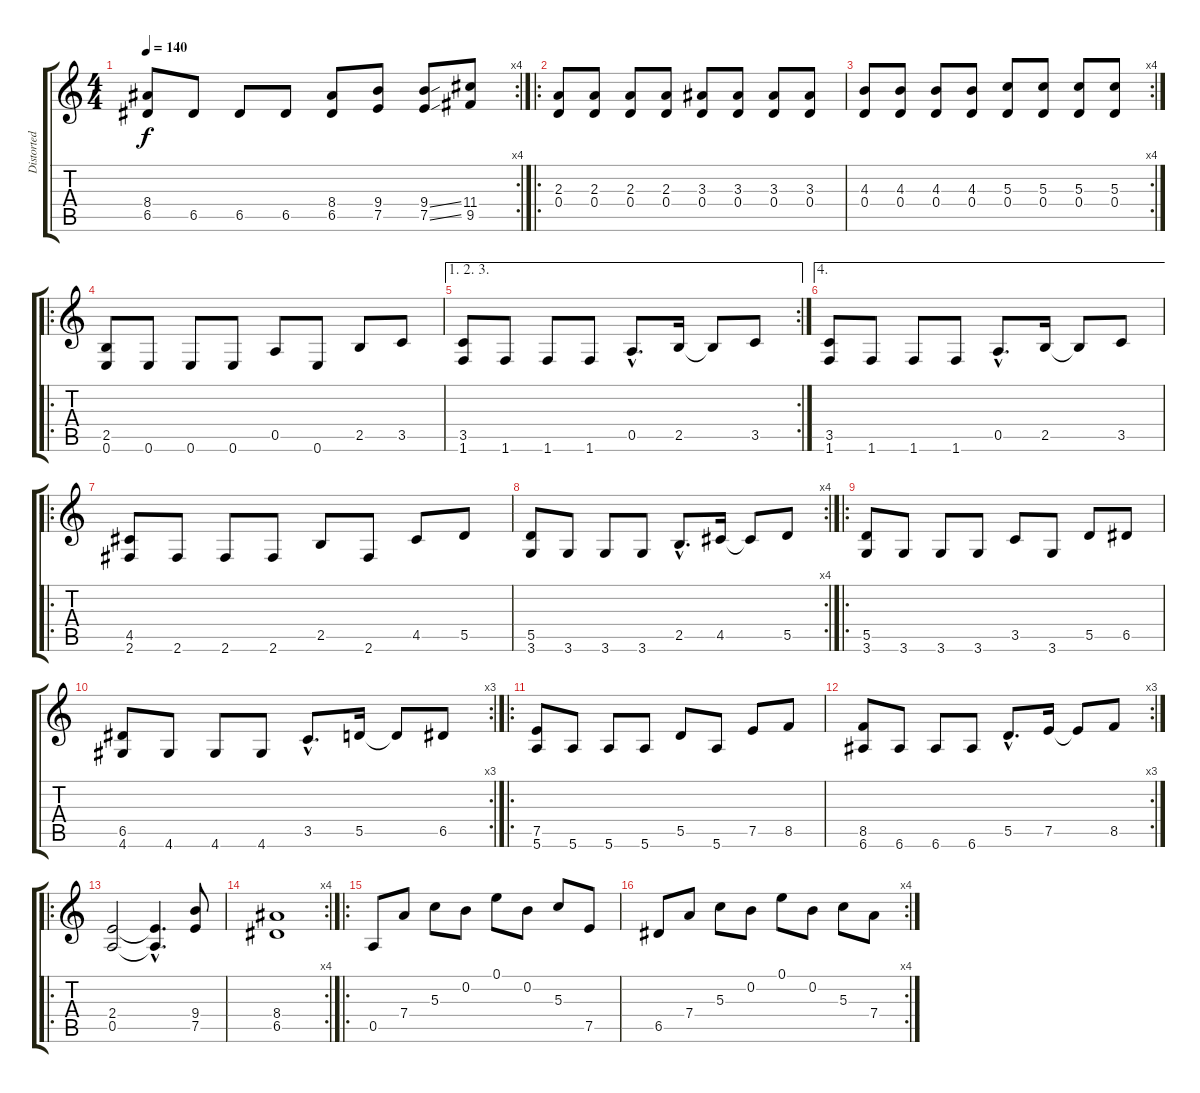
\track ("Distorted Guitar 1" "Distorted ") {instrument distortionguitar}
\staff {score tabs}
\tuning (E4 B3 G3 D3 A2 E2) {hide}
\rc 4
\ts (4 4)
\tempo 140
\clef g2
\ks c
(8.4 6.5).8{dy f} 6.5.8 6.5.8 6.5.8 (8.4 6.5).8 (9.4 7.5).8 (9.4{ss} 7.5{ss}).8 (11.4 9.5).8 |
\ro
(2.3 0.4).8 (2.3 0.4).8 (2.3 0.4).8 (2.3 0.4).8 (3.3 0.4).8 (3.3 0.4).8 (3.3 0.4).8 (3.3 0.4).8 |
\rc 4
(4.3 0.4).8 (4.3 0.4).8 (4.3 0.4).8 (4.3 0.4).8 (5.3 0.4).8 (5.3 0.4).8 (5.3 0.4).8 (5.3 0.4).8 |
\ro
(2.5 0.6).8 0.6.8 0.6.8 0.6.8 0.5.8 0.6.8 2.5.8 3.5.8 |
\ae (1 2 3)
\rc 2
(3.5 1.6).8 1.6.8 1.6.8 1.6.8 0.5{hac}.8{d} 2.5.16 2.5{t}.8 3.5.8 |
\ae 4
(3.5 1.6).8 1.6.8 1.6.8 1.6.8 0.5{hac}.8{d} 2.5.16 2.5{t}.8 3.5.8 |
\ro
(4.5 2.6).8 2.6.8 2.6.8 2.6.8 2.5.8 2.6.8 4.5.8 5.5.8 |
\rc 4
(5.5 3.6).8 3.6.8 3.6.8 3.6.8 2.5{hac}.8{d} 4.5.16 4.5{t}.8 5.5.8 |
\ro
(5.5 3.6).8 3.6.8 3.6.8 3.6.8 3.5.8 3.6.8 5.5.8 6.5.8 |
\rc 3
(6.5 4.6).8 4.6.8 4.6.8 4.6.8 3.5{hac}.8{d} 5.5.16 5.5{t}.8 6.5.8 |
\ro
(7.5 5.6).8 5.6.8 5.6.8 5.6.8 5.5.8 5.6.8 7.5.8 8.5.8 |
\rc 3
(8.5 6.6).8 6.6.8 6.6.8 6.6.8 5.5{hac}.8{d} 7.5.16 7.5{t}.8 8.5.8 |
\ro
(2.4 0.5).2 (2.4{hac t} 0.5{hac t}).4{d} (9.4 7.5).8 |
\rc 4
(8.4 6.5).1 |
\ro
0.5.8 7.4.8 5.3.8 0.2.8 0.1.8 0.2.8 5.3.8 7.5.8 |
\rc 4
6.5.8 7.4.8 5.3.8 0.2.8 0.1.8 0.2.8 5.3.8 7.4.8
